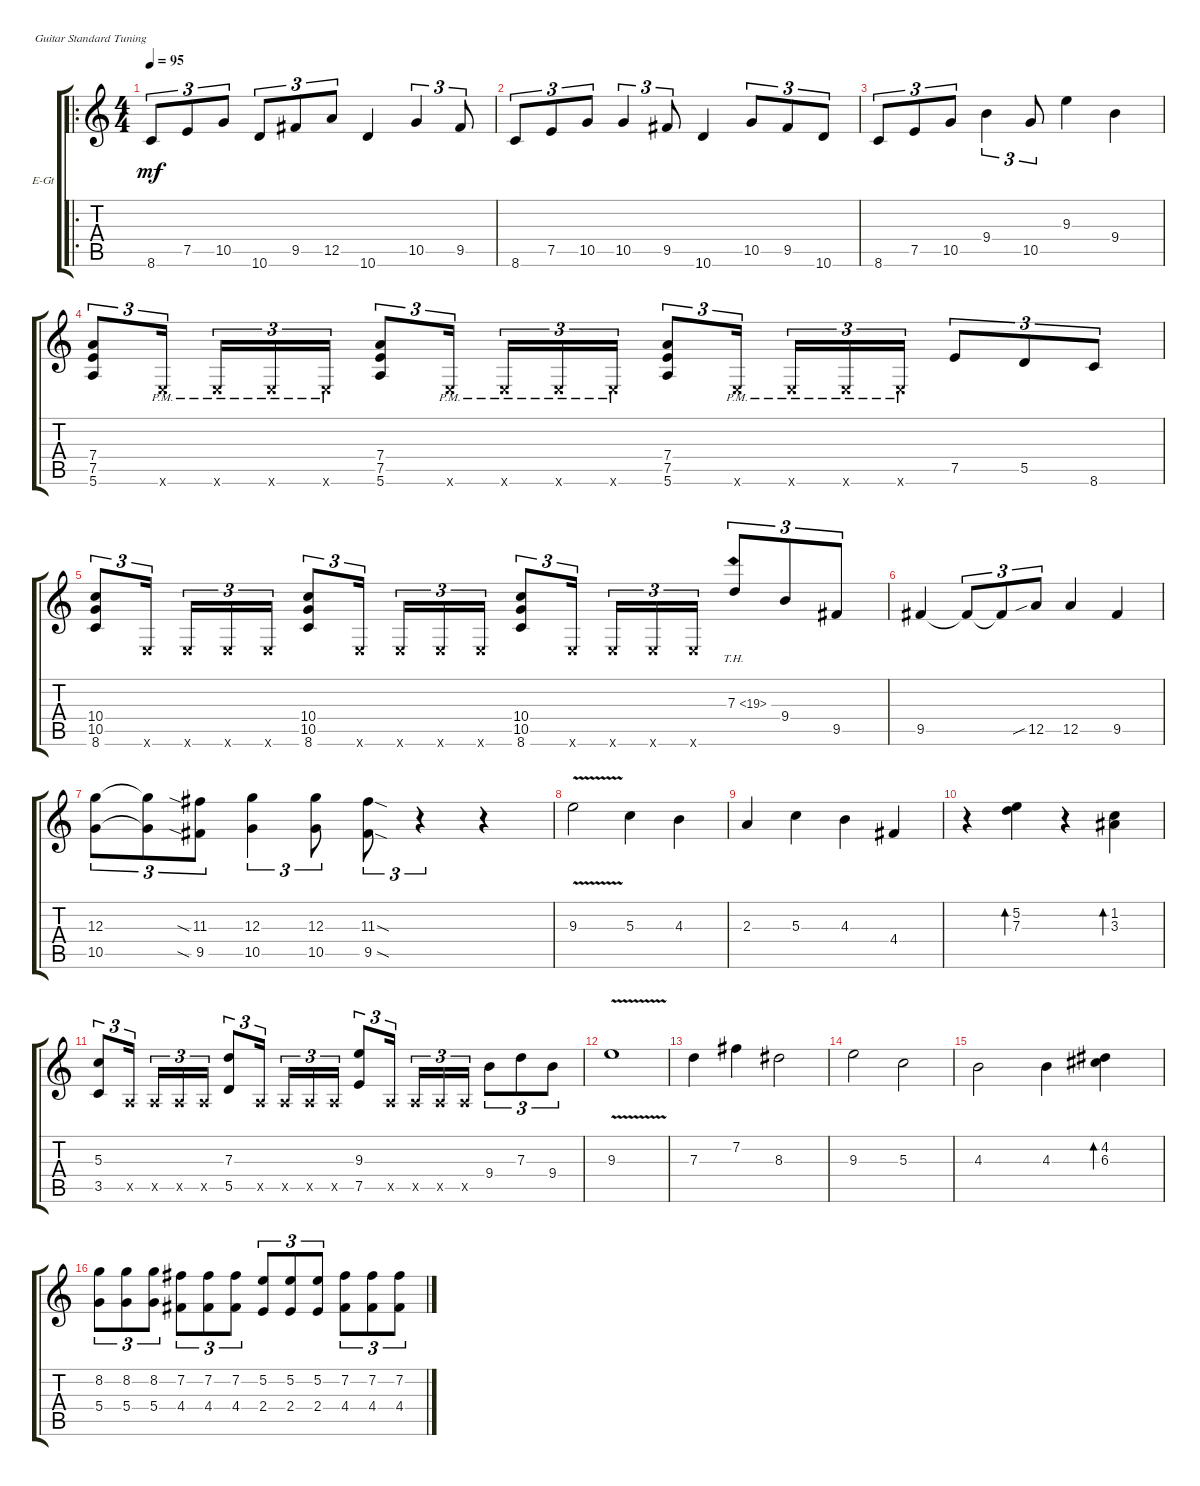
\defaultSystemsLayout 4
\bracketExtendMode groupsimilarinstruments
\firstSystemTrackNameOrientation horizontal
\otherSystemsTrackNameOrientation horizontal
\track ("Guitar 1" "E-Gt") {instrument distortionguitar}
\staff {score tabs}
\tuning (E4 B3 G3 D3 A2 E2)
\ro
\ts (4 4)
\tempo 95
\clef g2
\scale
0.374359
\ks c
8.6.8{tu (3 2) dy mf} 7.5.8{tu (3 2)} 10.5.8{tu (3 2)} 10.6.8{tu (3 2)} 9.5.8{tu (3 2)} 12.5.8{tu (3 2)} 10.6.4 10.5.4{tu (3 2)} 9.5.8{tu (3 2)} |
\scale
0.312821 8.6.8{tu (3 2)} 7.5.8{tu (3 2)} 10.5.8{tu (3 2)} 10.5.4{tu (3 2)} 9.5.8{tu (3 2)} 10.6.4 10.5.8{tu (3 2)} 9.5.8{tu (3 2)} 10.6.8{tu (3 2)} |
\scale
0.333333 8.6.8{tu (3 2)} 7.5.8{tu (3 2)} 10.5.8{tu (3 2)} 9.4.4{tu (3 2)} 10.5.8{tu (3 2)} 9.3.4 9.4.4 |
\scale
0.333333 (7.4 7.5 5.6).8{tu (3 2)} 0.6{pm x}.16{tu (3 2)} 0.6{pm x}.16{tu (3 2)} 0.6{pm x}.16{tu (3 2)} 0.6{pm x}.16{tu (3 2)} (5.6 7.5 7.4).8{tu (3 2)} 0.6{pm x}.16{tu (3 2)} 0.6{pm x}.16{tu (3 2)} 0.6{pm x}.16{tu (3 2)} 0.6{pm x}.16{tu (3 2)} (5.6 7.5 7.4).8{tu (3 2)} 0.6{pm x}.16{tu (3 2)} 0.6{pm x}.16{tu (3 2)} 0.6{pm x}.16{tu (3 2)} 0.6{pm x}.16{tu (3 2)} 7.5.8{tu (3 2)} 5.5.8{tu (3 2)} 8.6.8{tu (3 2)} |
\scale
0.333333 (8.6 10.5 10.4).8{tu (3 2)} 0.6{x}.16{tu (3 2)} 0.6{x}.16{tu (3 2)} 0.6{x}.16{tu (3 2)} 0.6{x}.16{tu (3 2)} (8.6 10.5 10.4).8{tu (3 2)} 0.6{x}.16{tu (3 2)} 0.6{x}.16{tu (3 2)} 0.6{x}.16{tu (3 2)} 0.6{x}.16{tu (3 2)} (8.6 10.5 10.4).8{tu (3 2)} 0.6{x}.16{tu (3 2)} 0.6{x}.16{tu (3 2)} 0.6{x}.16{tu (3 2)} 0.6{x}.16{tu (3 2)} 7.3{th 12}.8{tu (3 2)} 9.4.8{tu (3 2)} 9.5.8{tu (3 2)} |
\scale
0.333333 9.5.4 9.5{t}.8{tu (3 2)} 9.5{t}.8{tu (3 2)} 12.5{sib}.8{tu (3 2)} 12.5.4 9.5.4 |
\scale
0.333333 (10.5 12.3).8{tu (3 2)} (12.3{t} 10.5{t}).8{tu (3 2)} (9.5{sia} 11.3{sia}).8{tu (3 2)} (10.5 12.3).4{tu (3 2)} (12.3 10.5).8{tu (3 2)} (9.5{sod} 11.3{sod}).8{tu (3 2)} r.4{tu (3 2)} r.4 |
\scale
0.333333 9.3{v}.2 5.3.4 4.3.4 |
\scale
0.333333 2.3.4 5.3.4 4.3.4 4.4.4 |
\scale
0.333333 r.4 (7.3 5.2).4{bd 480} r.4 (1.2 3.3).4{bd 480} |
\scale
0.333333 (3.5 5.3).8{tu (3 2)} 0.5{x}.16{tu (3 2)} 0.5{x}.16{tu (3 2)} 0.5{x}.16{tu (3 2)} 0.5{x}.16{tu (3 2)} (5.5 7.3).8{tu (3 2)} 0.5{x}.16{tu (3 2)} 0.5{x}.16{tu (3 2)} 0.5{x}.16{tu (3 2)} 0.5{x}.16{tu (3 2)} (7.5 9.3).8{tu (3 2)} 0.5{x}.16{tu (3 2)} 0.5{x}.16{tu (3 2)} 0.5{x}.16{tu (3 2)} 0.5{x}.16{tu (3 2)} 9.4.8{tu (3 2)} 7.3.8{tu (3 2)} 9.4.8{tu (3 2)} |
\scale
0.333333 9.3{v}.1 |
\scale
0.333333 7.3.4 7.2.4 8.3.2 |
\scale
0.333333 9.3.2 5.3.2 |
\scale
0.333333 4.3.2 4.3.4 (6.3 4.2).4{bd 480} |
\scale
0.333333 (8.2 5.4).8{tu (3 2)} (5.4 8.2).8{tu (3 2)} (8.2 5.4).8{tu (3 2)} (4.4 7.2).8{tu (3 2)} (7.2 4.4).8{tu (3 2)} (4.4 7.2).8{tu (3 2)} (5.2 2.4).8{tu (3 2)} (2.4 5.2).8{tu (3 2)} (5.2 2.4).8{tu (3 2)} (4.4 7.2).8{tu (3 2)} (7.2 4.4).8{tu (3 2)} (4.4 7.2).8{tu (3 2)}
